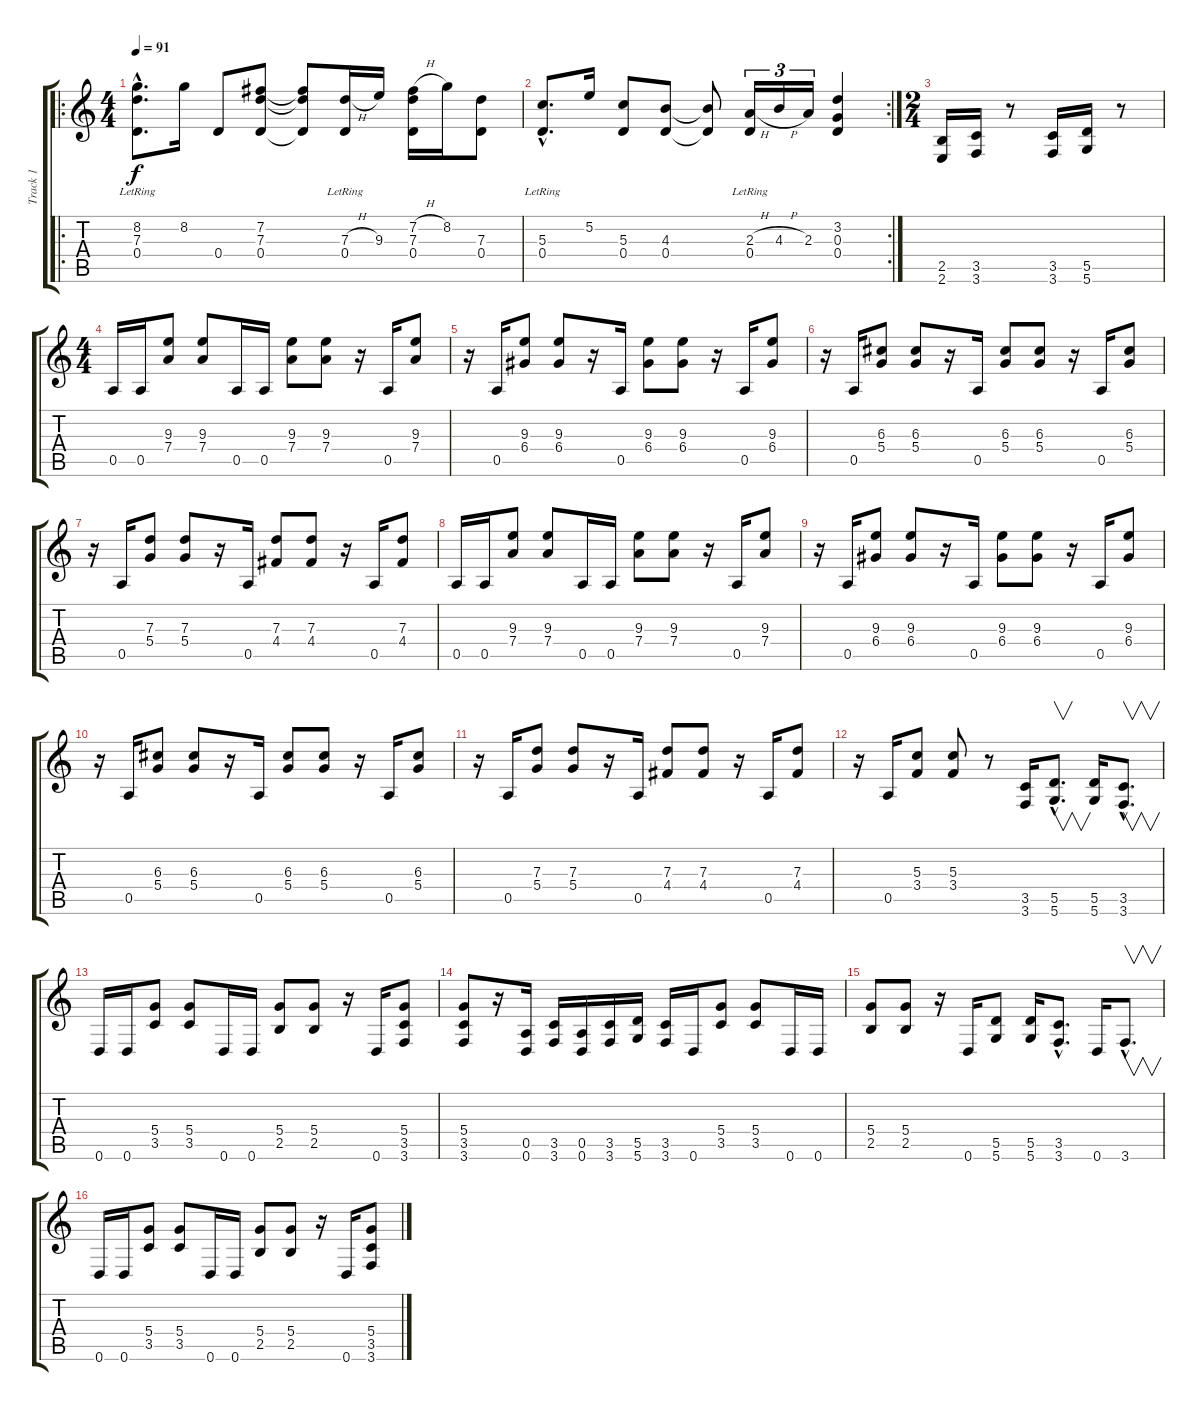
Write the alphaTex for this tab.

\track ("Track 1" "Track 1") {instrument overdrivenguitar}
\staff {score tabs}
\tuning (E4 B3 G3 D3 A2 D2) {hide}
\ro
\ts (4 4)
\tempo 91
\clef g2
\ks c
(8.2{hac} 7.3{hac} 0.4{hac lr}).8{d dy f instrument overdrivenguitar} 8.2.16 0.4.8 (7.2 7.3 0.4).8 (7.2{t} 7.3{t} 0.4{t}).8 (7.3{h} 0.4{lr}).16 9.3.16 (7.2{h} 7.3 0.4).16 8.2.16 (7.3 0.4).8 |
\rc 2
(5.3{hac} 0.4{hac lr}).8{d} 5.2.16 (5.3 0.4).8 (4.3 0.4).8 (4.3{t} 0.4{t}).8 (2.3{h} 0.4{lr}).16{tu (3 2)} 4.3{h}.16{tu (3 2)} 2.3.16{tu (3 2)} (3.2 0.3 0.4).4 |
\ts (2 4)
(2.5 2.6).16 (3.5 3.6).16 r.8 (3.5 3.6).16 (5.5 5.6).16 r.8 |
\ts (4 4)
0.5.16 0.5.16 (9.3 7.4).8 (9.3 7.4).8 0.5.16 0.5.16 (9.3 7.4).8 (9.3 7.4).8 r.16 0.5.16 (9.3 7.4).8 |
r.16 0.5.16 (9.3 6.4).8 (9.3 6.4).8 r.16 0.5.16 (9.3 6.4).8 (9.3 6.4).8 r.16 0.5.16 (9.3 6.4).8 |
r.16 0.5.16 (6.3 5.4).8 (6.3 5.4).8 r.16 0.5.16 (6.3 5.4).8 (6.3 5.4).8 r.16 0.5.16 (6.3 5.4).8 |
r.16 0.5.16 (7.3 5.4).8 (7.3 5.4).8 r.16 0.5.16 (7.3 4.4).8 (7.3 4.4).8 r.16 0.5.16 (7.3 4.4).8 |
0.5.16 0.5.16 (9.3 7.4).8 (9.3 7.4).8 0.5.16 0.5.16 (9.3 7.4).8 (9.3 7.4).8 r.16 0.5.16 (9.3 7.4).8 |
r.16 0.5.16 (9.3 6.4).8 (9.3 6.4).8 r.16 0.5.16 (9.3 6.4).8 (9.3 6.4).8 r.16 0.5.16 (9.3 6.4).8 |
r.16 0.5.16 (6.3 5.4).8 (6.3 5.4).8 r.16 0.5.16 (6.3 5.4).8 (6.3 5.4).8 r.16 0.5.16 (6.3 5.4).8 |
r.16 0.5.16 (7.3 5.4).8 (7.3 5.4).8 r.16 0.5.16 (7.3 4.4).8 (7.3 4.4).8 r.16 0.5.16 (7.3 4.4).8 |
r.16 0.5.16 (5.3 3.4).8 (5.3 3.4).8 r.8 (3.5 3.6).16 (5.5{hac} 5.6{hac}).8{v d} (5.5 5.6).16 (3.5{hac} 3.6{hac}).8{v d} |
0.6.16 0.6.16 (5.4 3.5).8 (5.4 3.5).8 0.6.16 0.6.16 (5.4 2.5).8 (5.4 2.5).8 r.16 0.6.16 (5.4 3.5 3.6).8 |
(5.4 3.5 3.6).8 r.16 (0.5 0.6).16 (3.5 3.6).16 (0.5 0.6).16 (3.5 3.6).16 (5.5 5.6).16 (3.5 3.6).16 0.6.16 (5.4 3.5).8 (5.4 3.5).8 0.6.16 0.6.16 |
(5.4 2.5).8 (5.4 2.5).8 r.16 0.6.16 (5.5 5.6).8 (5.5 5.6).16 (3.5{hac} 3.6{hac}).8{d} 0.6.16 3.6{hac}.8{v d} |
0.6.16 0.6.16 (5.4 3.5).8 (5.4 3.5).8 0.6.16 0.6.16 (5.4 2.5).8 (5.4 2.5).8 r.16 0.6.16 (5.4 3.5 3.6).8
